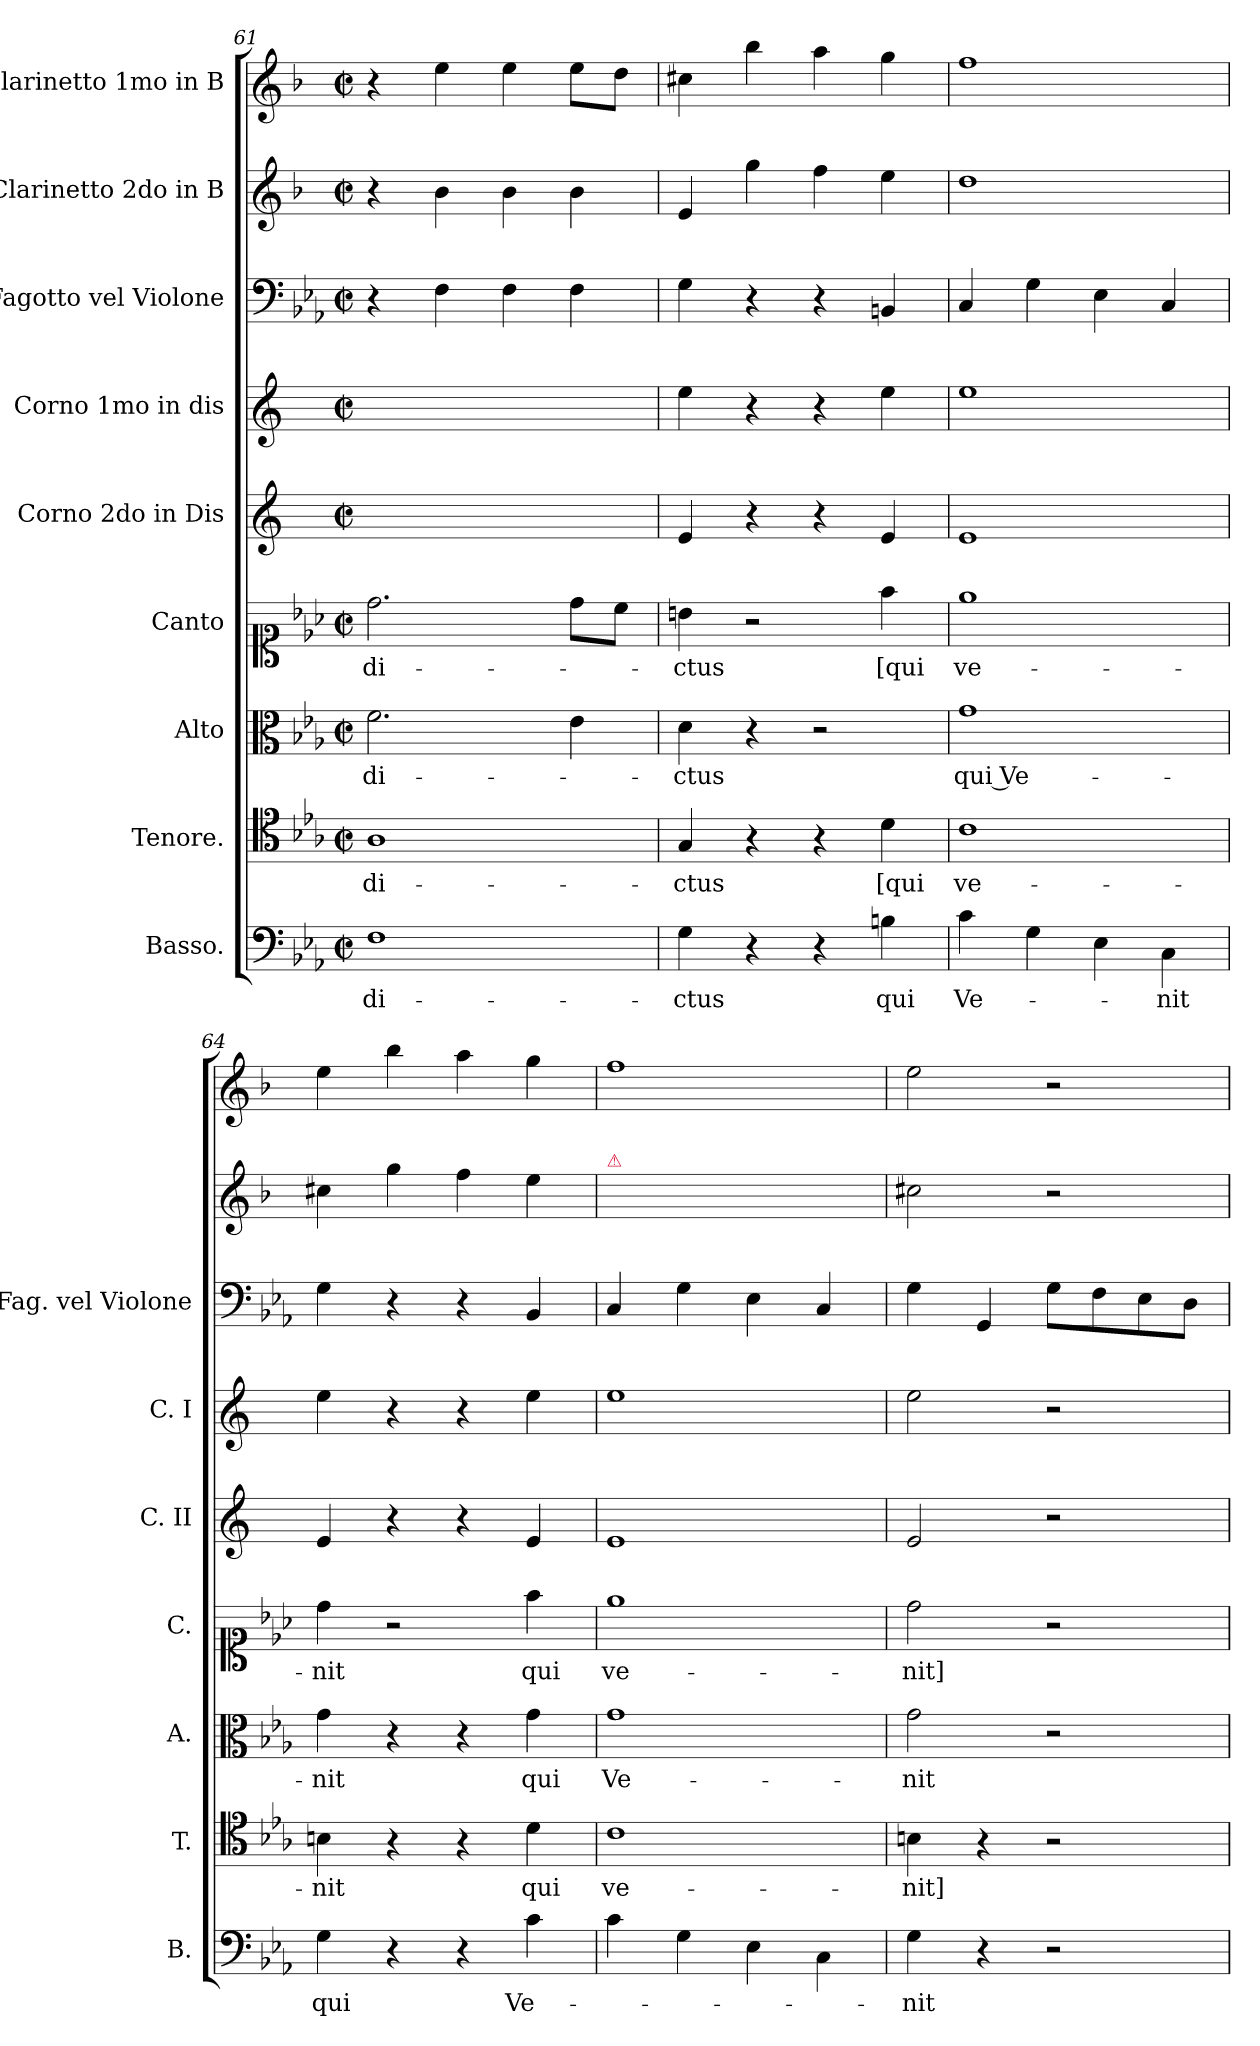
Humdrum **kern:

**kern	**text	**kern	**text	**kern	**text	**kern	**text	**kern	**kern	**kern	**kern	**kern
*part9	*part9	*part8	*part8	*part7	*part7	*part6	*part6	*part5	*part4	*part3	*part2	*part1
*staff9	*staff9	*staff8	*staff8	*staff7	*staff7	*staff6	*staff6	*staff5	*staff4	*staff3	*staff2	*staff1
*I"Basso.	*	*I"Tenore.	*	*I"Alto	*	*I"Canto	*	*I"Corno 2do in Dis	*I"Corno 1mo in dis	*I"Fagotto vel Violone	*I"Clarinetto 2do in B	*I"Clarinetto 1mo in B
*I'B.	*	*I'T.	*	*I'A.	*	*I'C.	*	*I'C. II	*I'C. I	*I'Fag. vel Violone	*	*
*clefF4	*	*clefC4	*	*clefC3	*	*clefC1	*	*clefG2	*clefG2	*clefF4	*clefG2	*clefG2
*	*	*	*	*	*	*	*	*ITrd5c9	*ITrd5c9	*	*ITrd1c2	*ITrd1c2
*k[b-e-a-]	*	*k[b-e-a-]	*	*k[b-e-a-]	*	*k[b-e-a-]	*	*k[b-e-a-]	*k[b-e-a-]	*k[b-e-a-]	*k[b-e-a-]	*k[b-e-a-]
*E-:	*	*E-:	*	*E-:	*	*E-:	*	*E-:	*E-:	*E-:	*E-:	*E-:
*M2/2	*	*M2/2	*	*M2/2	*	*M2/2	*	*M2/2	*M2/2	*M2/2	*M2/2	*M2/2
*met(c|)	*	*met(c|)	*	*met(c|)	*	*met(c|)	*	*met(c|)	*met(c|)	*met(c|)	*met(c|)	*met(c|)
=61	=61	=61	=61	=61	=61	=61	=61	=61	=61	=61	=61	=61
1F	-di-	1A-	-di-	2.f\	-di-	2.dd\	-di-	1ryy	1ryy	4r	4r	4r
.	.	.	.	.	.	.	.	.	.	4F\	4a-\	4dd\
.	.	.	.	.	.	.	.	.	.	4F\	4a-\	4dd\
.	.	.	.	4e-\	.	8dd\L	.	.	.	4F\	4a-\	8dd\L
.	.	.	.	.	.	8cc\J	.	.	.	.	.	8cc\J
=62	=62	=62	=62	=62	=62	=62	=62	=62	=62	=62	=62	=62
4G\	-ctus	4G/	-ctus	4d\	-ctus	4bn\	-ctus	4G/	4g\	4G\	4d/	4bn\
4r	.	4r	.	4r	.	2r	.	4r	4r	4r	4ff\	4aa-\
4r	.	4r	.	2r	.	.	.	4r	4r	4r	4ee-\	4gg\
4Bn\	qui	4d\	[qui	.	.	4ff\	[qui	4G/	4g\	4BBn/	4dd\	4ff\
=63	=63	=63	=63	=63	=63	=63	=63	=63	=63	=63	=63	=63
4c\	Ve-	1c	ve-	1g	qui Ve-	1ee-	ve-	1G	1g	4C/	1cc	1ee-
4G\	.	.	.	.	.	.	.	.	.	4G\	.	.
4E-\	.	.	.	.	.	.	.	.	.	4E-\	.	.
4C\	-nit	.	.	.	.	.	.	.	.	4C/	.	.
=64	=64	=64	=64	=64	=64	=64	=64	=64	=64	=64	=64	=64
4G\	qui	4Bn\	-nit	4g\	-nit	4dd\	-nit	4G/	4g\	4G\	4bn\	4dd\
4r	.	4r	.	4r	.	2r	.	4r	4r	4r	4ff\	4aa-\
4r	.	4r	.	4r	.	.	.	4r	4r	4r	4ee-\	4gg\
4c\	Ve-	4d\	qui	4g\	qui	4ff\	qui	4G/	4g\	4BB-/	4dd\	4ff\
=65	=65	=65	=65	=65	=65	=65	=65	=65	=65	=65	=65	=65
!	!	!	!	!	!	!	!	!	!	!	!LO:TX:a:color=crimson:t=⚠	!
4c\	.	1c	ve-	1g	Ve-	1ee-	ve-	1G	1g	4C/	1ryy	1ee-
4G\	.	.	.	.	.	.	.	.	.	4G\	.	.
4E-\	.	.	.	.	.	.	.	.	.	4E-\	.	.
4C\	.	.	.	.	.	.	.	.	.	4C/	.	.
=66	=66	=66	=66	=66	=66	=66	=66	=66	=66	=66	=66	=66
4G\	-nit	4Bn\	-nit]	2g\	-nit	2dd\	-nit]	2G/	2g\	4G\	2bn\	2dd\
4r	.	4r	.	.	.	.	.	.	.	4GG/	.	.
2r	.	2r	.	2r	.	2r	.	2r	2r	8G\L	2r	2r
.	.	.	.	.	.	.	.	.	.	8F\	.	.
.	.	.	.	.	.	.	.	.	.	8E-\	.	.
.	.	.	.	.	.	.	.	.	.	8D\J	.	.
=	=	=	=	=	=	=	=	=	=	=	=	=
*-	*-	*-	*-	*-	*-	*-	*-	*-	*-	*-	*-	*-
